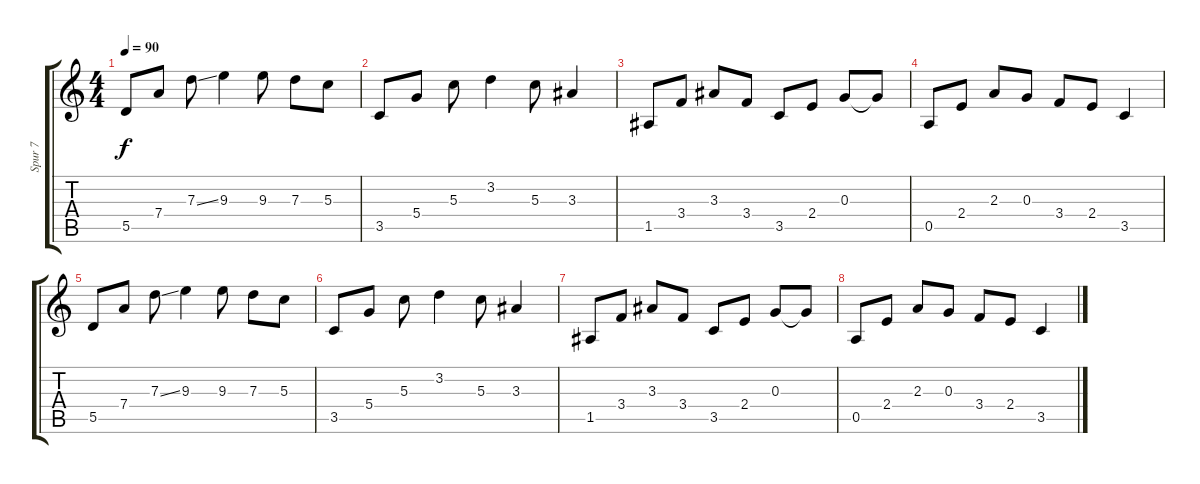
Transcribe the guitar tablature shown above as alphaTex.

\track ("Spur 7" "Spur 7") {instrument electricguitarclean}
\staff {score tabs}
\tuning (E4 B3 G3 D3 A2 E2) {hide}
\ts (4 4)
\tempo 90
\clef g2
\ks c
5.5.8{dy f} 7.4.8 7.3{ss}.8 9.3.4 9.3.8 7.3.8 5.3.8 |
3.5.8 5.4.8 5.3.8 3.2.4 5.3.8 3.3.4 |
1.5.8 3.4.8 3.3.8 3.4.8 3.5.8 2.4.8 0.3.8 0.3{t}.8 |
0.5.8 2.4.8 2.3.8 0.3.8 3.4.8 2.4.8 3.5.4 |
5.5.8 7.4.8 7.3{ss}.8 9.3.4 9.3.8 7.3.8 5.3.8 |
3.5.8 5.4.8 5.3.8 3.2.4 5.3.8 3.3.4 |
1.5.8 3.4.8 3.3.8 3.4.8 3.5.8 2.4.8 0.3.8 0.3{t}.8 |
0.5.8 2.4.8 2.3.8 0.3.8 3.4.8 2.4.8 3.5.4
